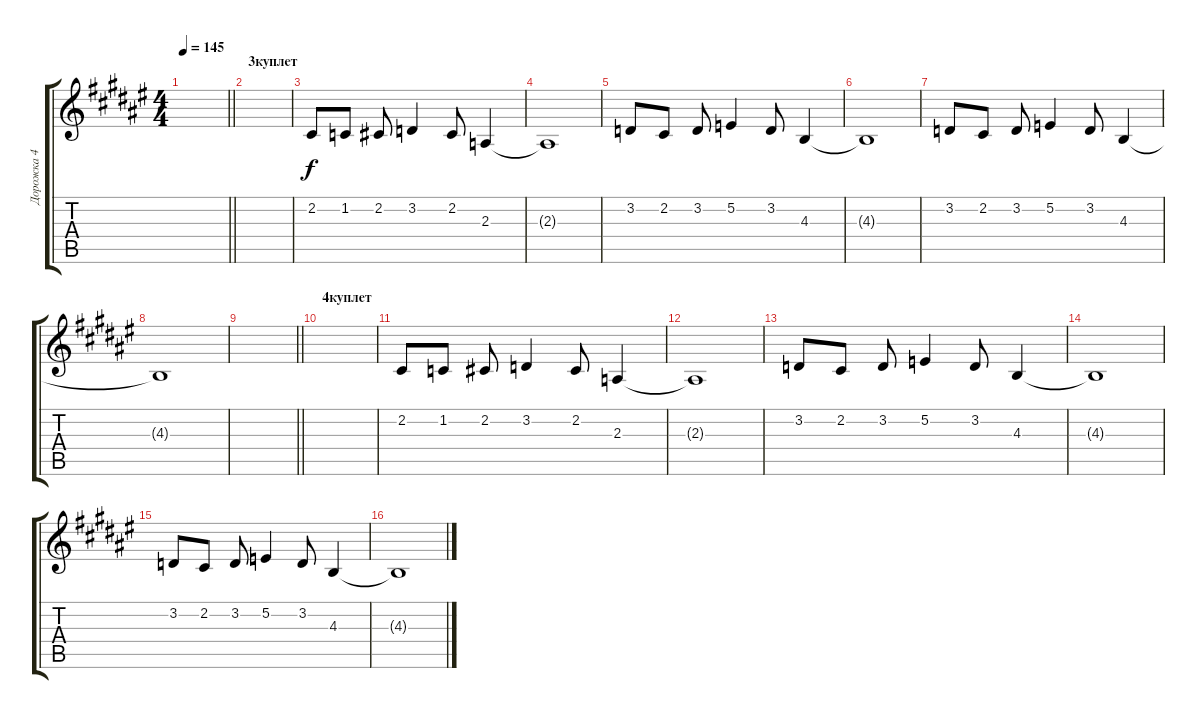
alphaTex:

\track ("Дорожка 4" "Дорожка 4") {instrument electricpiano2}
\staff {score tabs}
\tuning (E4 B3 G3 D3 A2 E2) {hide}
\ts (4 4)
\tempo 145
\clef g2
\barLineRight lightlight
\ks f#
|
\section ("" "3куплет")
|
2.2.8{dy f instrument electricpiano2} 1.2.8 2.2.8 3.2.4 2.2.8 2.3.4 |
2.3{t}.1 |
3.2.8 2.2.8 3.2.8 5.2.4 3.2.8 4.3.4 |
4.3{t}.1 |
3.2.8 2.2.8 3.2.8 5.2.4 3.2.8 4.3.4 |
4.3{t}.1 |
\barLineRight lightlight
|
\section ("" "4куплет")
|
2.2.8 1.2.8 2.2.8 3.2.4 2.2.8 2.3.4 |
2.3{t}.1 |
3.2.8 2.2.8 3.2.8 5.2.4 3.2.8 4.3.4 |
4.3{t}.1 |
3.2.8 2.2.8 3.2.8 5.2.4 3.2.8 4.3.4 |
4.3{t}.1
